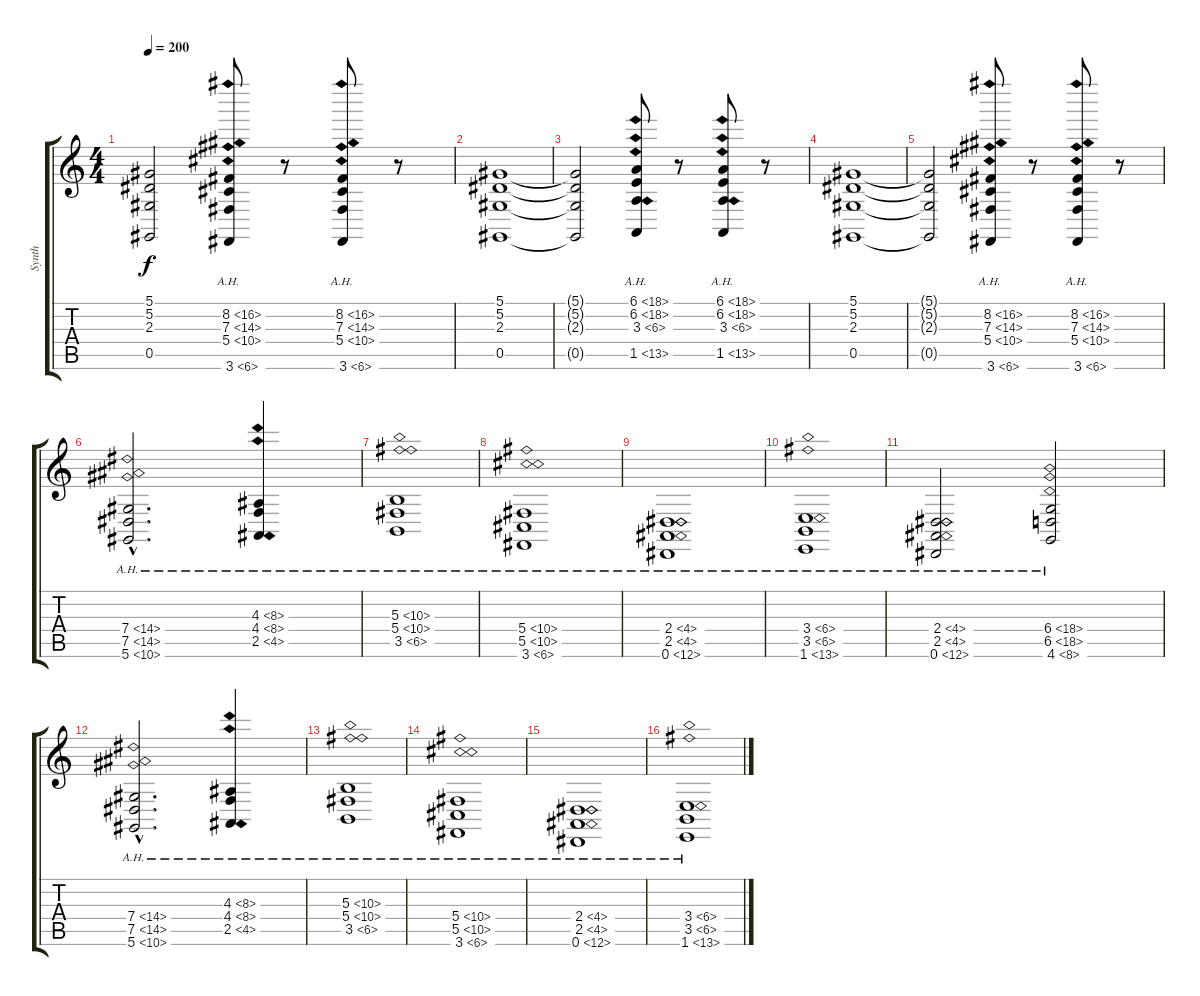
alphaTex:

\track ("Synth" "Synth") {instrument stringensemble1}
\staff {score tabs}
\tuning (Eb4 Bb3 Gb3 Db3 Ab2 Eb2) {hide}
\ts (4 4)
\tempo 200
\clef g2
\ks c
(5.1{t} 5.2{t} 2.3{t} 0.5{t}).2{dy f} (8.2{ah 8} 7.3{ah 7} 5.4{ah 5} 3.6{ah 3}).8 r.8 (8.2{ah 8} 7.3{ah 7} 5.4{ah 5} 3.6{ah 3}).8 r.8 |
(5.1 5.2 2.3 0.5).1 |
(5.1{t} 5.2{t} 2.3{t} 0.5{t}).2 (6.1{ah 12} 6.2{ah 12} 3.3{ah 3} 1.5{ah 12}).8 r.8 (6.1{ah 12} 6.2{ah 12} 3.3{ah 3} 1.5{ah 12}).8 r.8 |
(5.1 5.2 2.3 0.5).1 |
(5.1{t} 5.2{t} 2.3{t} 0.5{t}).2 (8.2{ah 8} 7.3{ah 7} 5.4{ah 5} 3.6{ah 3}).8 r.8 (8.2{ah 8} 7.3{ah 7} 5.4{ah 5} 3.6{ah 3}).8 r.8 |
(7.4{ah 7 hac} 7.5{ah 7 hac} 5.6{ah 5 hac}).2{d} (4.3{ah 4} 4.4{ah 4} 2.5{ah 2}).4 |
(5.3{ah 5} 5.4{ah 5} 3.5{ah 3}).1 |
(5.4{ah 5} 5.5{ah 5} 3.6{ah 3}).1 |
(2.4{ah 2} 2.5{ah 2} 0.6{ah 12}).1 |
(3.4{ah 3} 3.5{ah 3} 1.6{ah 12}).1 |
(2.4{ah 2} 2.5{ah 2} 0.6{ah 12}).2 (6.4{ah 12} 6.5{ah 12} 4.6{ah 4}).2 |
(7.4{ah 7 hac} 7.5{ah 7 hac} 5.6{ah 5 hac}).2{d} (4.3{ah 4} 4.4{ah 4} 2.5{ah 2}).4 |
(5.3{ah 5} 5.4{ah 5} 3.5{ah 3}).1 |
(5.4{ah 5} 5.5{ah 5} 3.6{ah 3}).1 |
(2.4{ah 2} 2.5{ah 2} 0.6{ah 12}).1 |
(3.4{ah 3} 3.5{ah 3} 1.6{ah 12}).1
